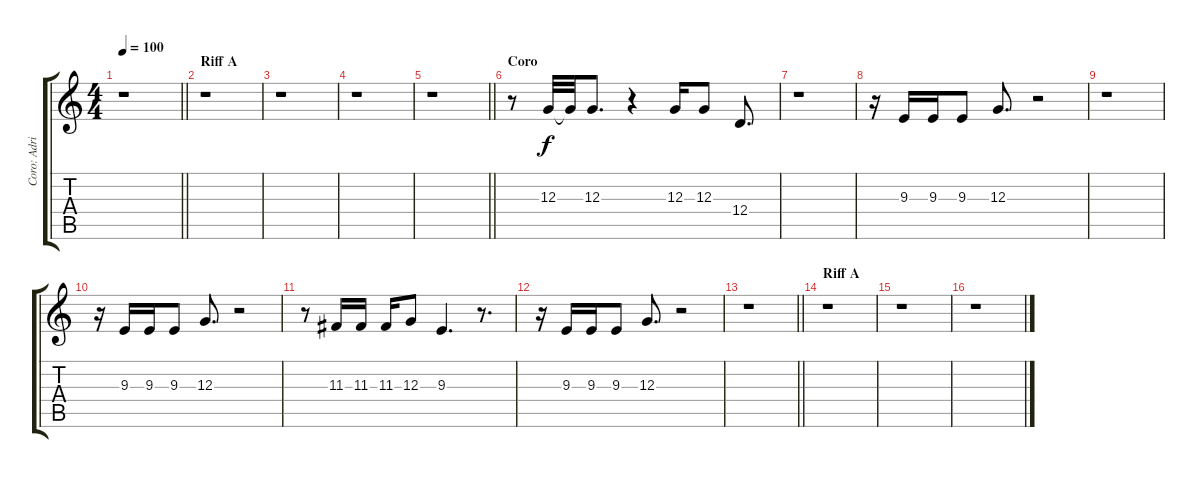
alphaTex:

\track ("Coro: Adrian y Steve" "Coro: Adri") {instrument choiraahs}
\staff {score tabs}
\tuning (E4 B3 G3 D3 A2 E2) {hide}
\ts (4 4)
\tempo 100
\clef g2
\barLineRight lightlight
\ks c
r.1{dy f} |
\section ("" "Riff A")
r.1 |
r.1 |
r.1 |
\barLineRight lightlight
r.1 |
\section ("" "Coro")
r.8 12.3.32 12.3{t}.32 12.3.8{d} r.4 12.3.16 12.3.8 12.4.8{d} |
r.1 |
r.16 9.3.16 9.3.16 9.3.8 12.3.8{d} r.2 |
r.1 |
r.16 9.3.16 9.3.16 9.3.8 12.3.8{d} r.2 |
r.8 11.3.16 11.3.16 11.3.16 12.3.8 9.3.4{d} r.8{d} |
r.16 9.3.16 9.3.16 9.3.8 12.3.8{d} r.2 |
\barLineRight lightlight
r.1 |
\section ("" "Riff A")
r.1 |
r.1 |
r.1
